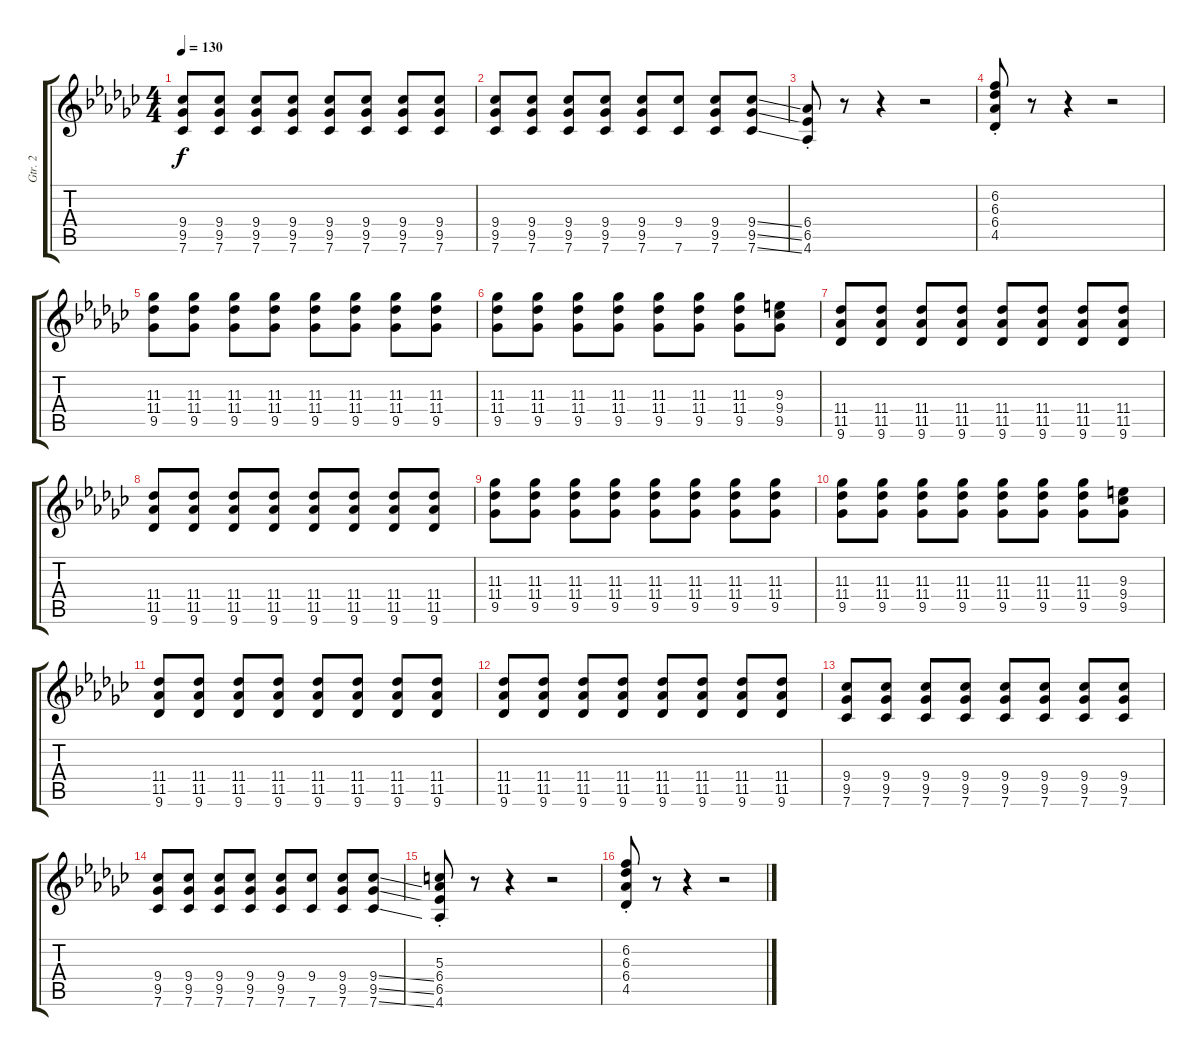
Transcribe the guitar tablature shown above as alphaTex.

\track ("Gtr. 2" "Gtr. 2") {instrument overdrivenguitar}
\staff {score tabs}
\tuning (E4 B3 G3 D3 A2 E2) {hide}
\ts (4 4)
\tempo 130
\clef g2
\ks gb
(9.4 9.5 7.6).8{dy f} (9.4 9.5 7.6).8 (9.4 9.5 7.6).8 (9.4 9.5 7.6).8 (9.4 9.5 7.6).8 (9.4 9.5 7.6).8 (9.4 9.5 7.6).8 (9.4 9.5 7.6).8 |
(9.4 9.5 7.6).8 (9.4 9.5 7.6).8 (9.4 9.5 7.6).8 (9.4 9.5 7.6).8 (9.4 9.5 7.6).8 (9.4 7.6).8 (9.4 9.5 7.6).8 (9.4{ss} 9.5{ss} 7.6{ss}).8 |
(6.4{st} 6.5{st} 4.6{st}).8 r.8 r.4 r.2 |
(6.2{st} 6.3{st} 6.4{st} 4.5{st}).8 r.8 r.4 r.2 |
(11.3 11.4 9.5).8 (11.3 11.4 9.5).8 (11.3 11.4 9.5).8 (11.3 11.4 9.5).8 (11.3 11.4 9.5).8 (11.3 11.4 9.5).8 (11.3 11.4 9.5).8 (11.3 11.4 9.5).8 |
(11.3 11.4 9.5).8 (11.3 11.4 9.5).8 (11.3 11.4 9.5).8 (11.3 11.4 9.5).8 (11.3 11.4 9.5).8 (11.3 11.4 9.5).8 (11.3 11.4 9.5).8 (9.3 9.4 9.5).8 |
(11.4 11.5 9.6).8 (11.4 11.5 9.6).8 (11.4 11.5 9.6).8 (11.4 11.5 9.6).8 (11.4 11.5 9.6).8 (11.4 11.5 9.6).8 (11.4 11.5 9.6).8 (11.4 11.5 9.6).8 |
(11.4 11.5 9.6).8 (11.4 11.5 9.6).8 (11.4 11.5 9.6).8 (11.4 11.5 9.6).8 (11.4 11.5 9.6).8 (11.4 11.5 9.6).8 (11.4 11.5 9.6).8 (11.4 11.5 9.6).8 |
(11.3 11.4 9.5).8 (11.3 11.4 9.5).8 (11.3 11.4 9.5).8 (11.3 11.4 9.5).8 (11.3 11.4 9.5).8 (11.3 11.4 9.5).8 (11.3 11.4 9.5).8 (11.3 11.4 9.5).8 |
(11.3 11.4 9.5).8 (11.3 11.4 9.5).8 (11.3 11.4 9.5).8 (11.3 11.4 9.5).8 (11.3 11.4 9.5).8 (11.3 11.4 9.5).8 (11.3 11.4 9.5).8 (9.3 9.4 9.5).8 |
(11.4 11.5 9.6).8 (11.4 11.5 9.6).8 (11.4 11.5 9.6).8 (11.4 11.5 9.6).8 (11.4 11.5 9.6).8 (11.4 11.5 9.6).8 (11.4 11.5 9.6).8 (11.4 11.5 9.6).8 |
(11.4 11.5 9.6).8 (11.4 11.5 9.6).8 (11.4 11.5 9.6).8 (11.4 11.5 9.6).8 (11.4 11.5 9.6).8 (11.4 11.5 9.6).8 (11.4 11.5 9.6).8 (11.4 11.5 9.6).8 |
(9.4 9.5 7.6).8 (9.4 9.5 7.6).8 (9.4 9.5 7.6).8 (9.4 9.5 7.6).8 (9.4 9.5 7.6).8 (9.4 9.5 7.6).8 (9.4 9.5 7.6).8 (9.4 9.5 7.6).8 |
(9.4 9.5 7.6).8 (9.4 9.5 7.6).8 (9.4 9.5 7.6).8 (9.4 9.5 7.6).8 (9.4 9.5 7.6).8 (9.4 7.6).8 (9.4 9.5 7.6).8 (9.4{ss} 9.5{ss} 7.6{ss}).8 |
(5.3{st} 6.4{st} 6.5{st} 4.6{st}).8 r.8 r.4 r.2 |
(6.2{st} 6.3{st} 6.4{st} 4.5{st}).8 r.8 r.4 r.2
